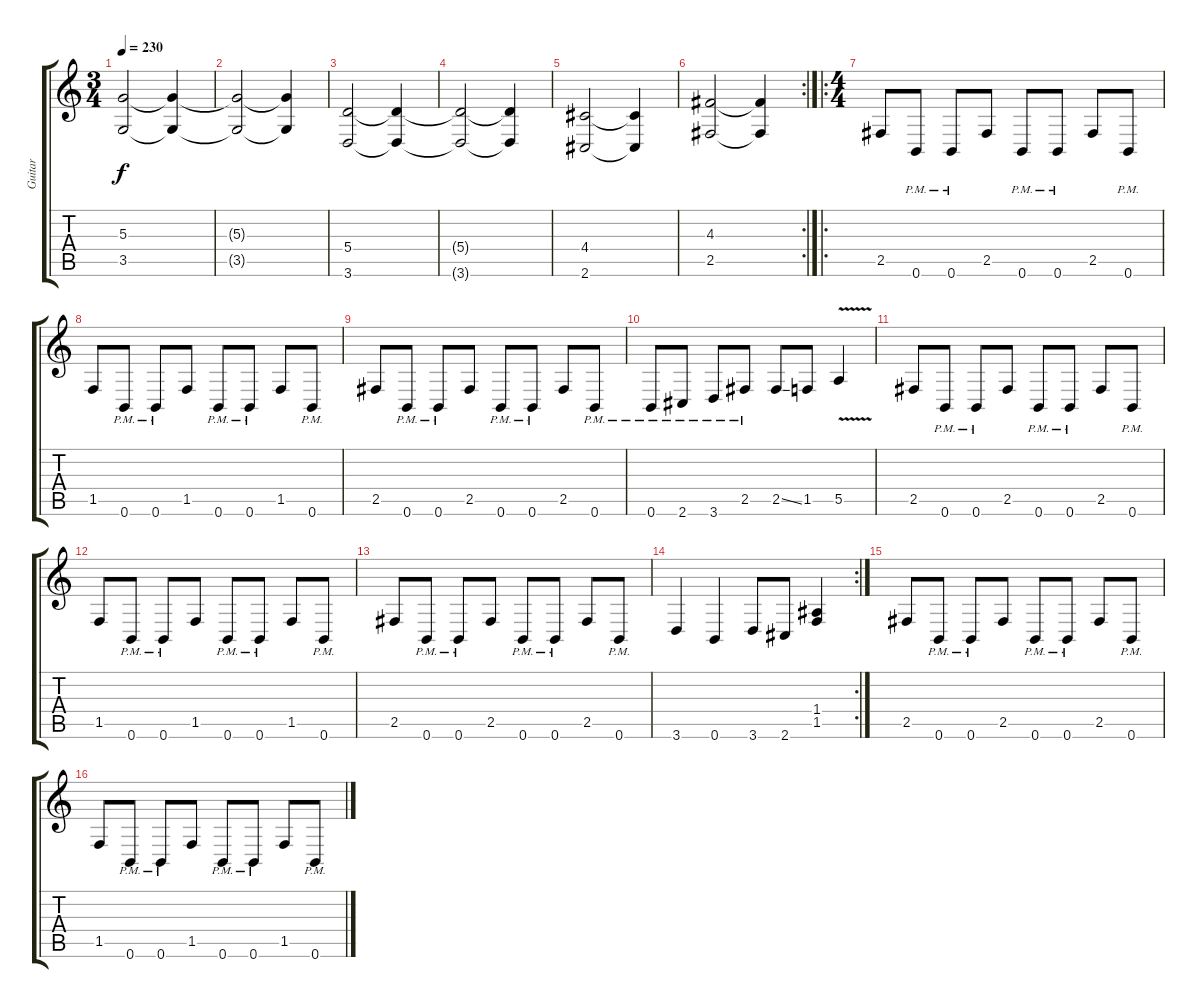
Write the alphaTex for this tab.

\track ("Guitar" "Guitar") {instrument distortionguitar}
\staff {score tabs}
\tuning (B3 Gb3 D3 A2 E2 B1) {hide}
\ts (3 4)
\tempo 230
\clef g2
\ks c
(5.3 3.5).2{dy f} (5.3{t} 3.5{t}).4 |
(5.3{t} 3.5{t}).2 (5.3{t} 3.5{t}).4 |
(5.4 3.6).2 (5.4{t} 3.6{t}).4 |
(5.4{t} 3.6{t}).2 (5.4{t} 3.6{t}).4 |
(4.4 2.6).2 (4.4{t} 2.6{t}).4 |
\rc 2
(4.3 2.5).2 (4.3{t} 2.5{t}).4 |
\ro
\ts (4 4)
2.5.8 0.6{pm}.8 0.6{pm}.8 2.5.8 0.6{pm}.8 0.6{pm}.8 2.5.8 0.6{pm}.8 |
1.5.8 0.6{pm}.8 0.6{pm}.8 1.5.8 0.6{pm}.8 0.6{pm}.8 1.5.8 0.6{pm}.8 |
2.5.8 0.6{pm}.8 0.6{pm}.8 2.5.8 0.6{pm}.8 0.6{pm}.8 2.5.8 0.6{pm}.8 |
0.6{pm}.8 2.6{pm}.8 3.6{pm}.8 2.5{pm}.8 2.5{ss}.8 1.5.8 5.5{v}.4 |
2.5.8 0.6{pm}.8 0.6{pm}.8 2.5.8 0.6{pm}.8 0.6{pm}.8 2.5.8 0.6{pm}.8 |
1.5.8 0.6{pm}.8 0.6{pm}.8 1.5.8 0.6{pm}.8 0.6{pm}.8 1.5.8 0.6{pm}.8 |
2.5.8 0.6{pm}.8 0.6{pm}.8 2.5.8 0.6{pm}.8 0.6{pm}.8 2.5.8 0.6{pm}.8 |
\rc 2
3.6.4 0.6.4 3.6.8 2.6.8 (1.4 1.5).4 |
2.5.8 0.6{pm}.8 0.6{pm}.8 2.5.8 0.6{pm}.8 0.6{pm}.8 2.5.8 0.6{pm}.8 |
1.5.8 0.6{pm}.8 0.6{pm}.8 1.5.8 0.6{pm}.8 0.6{pm}.8 1.5.8 0.6{pm}.8
